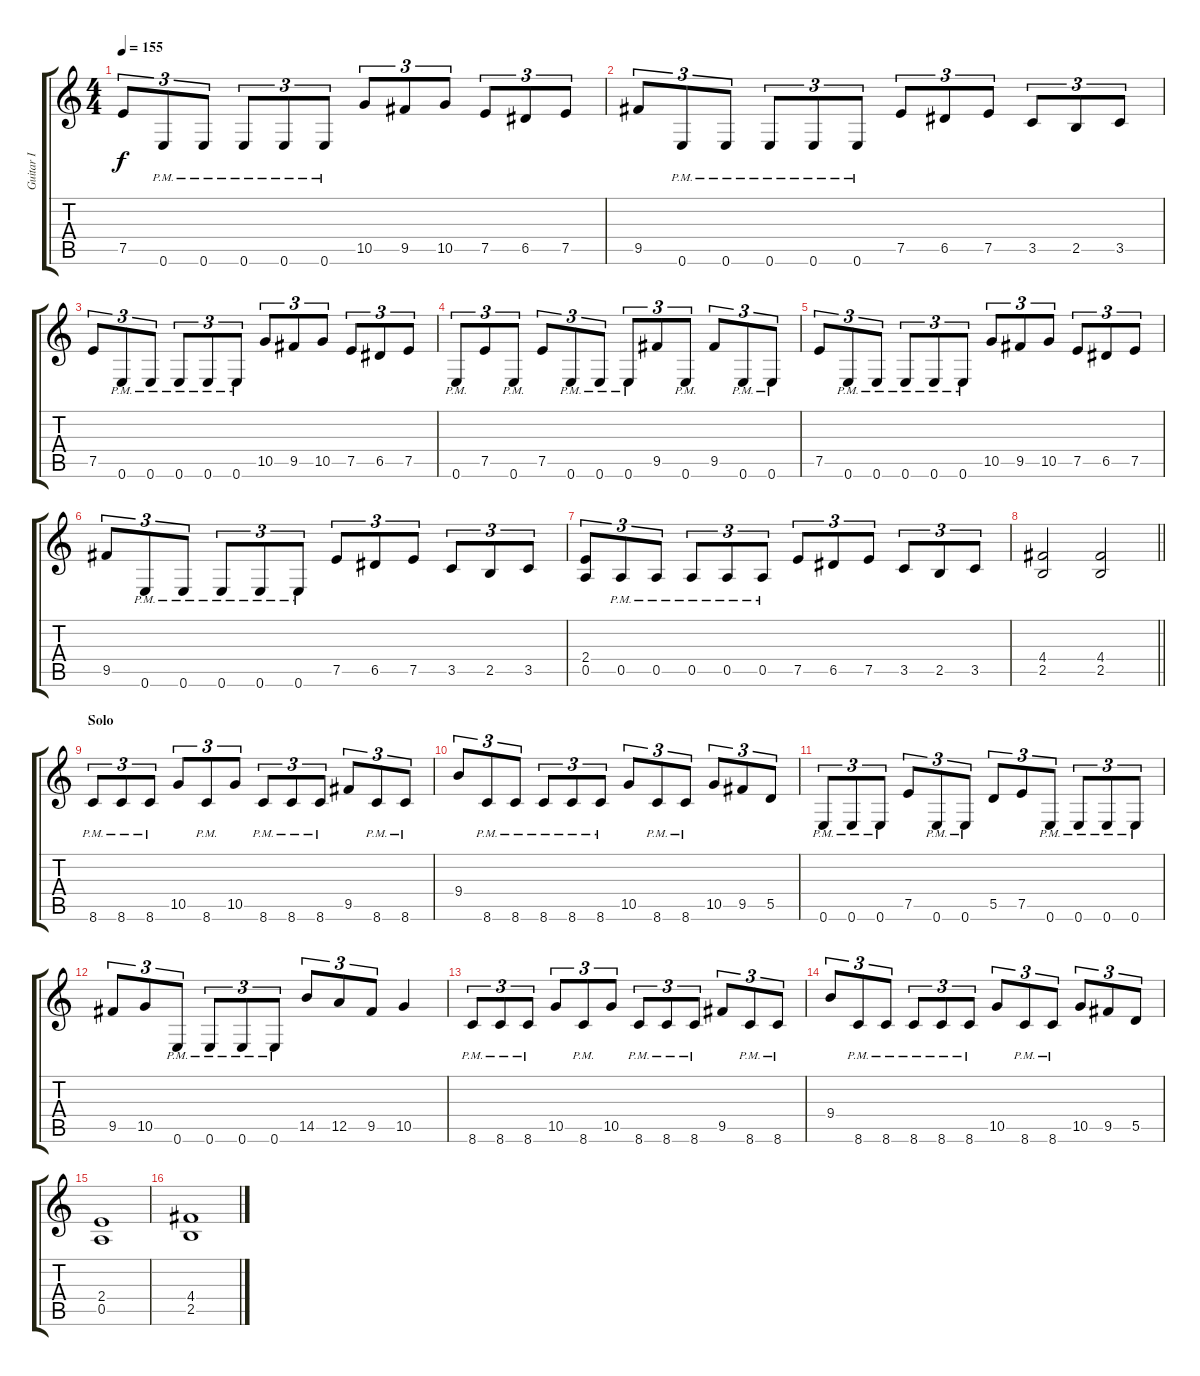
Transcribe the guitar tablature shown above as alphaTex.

\track ("Guitar I" "Guitar I") {instrument distortionguitar}
\staff {score tabs}
\tuning (E4 B3 G3 D3 A2 E2) {hide}
\ts (4 4)
\tempo 155
\clef g2
\ks c
7.5.8{tu (3 2) dy f} 0.6{pm}.8{tu (3 2)} 0.6{pm}.8{tu (3 2)} 0.6{pm}.8{tu (3 2)} 0.6{pm}.8{tu (3 2)} 0.6{pm}.8{tu (3 2)} 10.5.8{tu (3 2)} 9.5.8{tu (3 2)} 10.5.8{tu (3 2)} 7.5.8{tu (3 2)} 6.5.8{tu (3 2)} 7.5.8{tu (3 2)} |
9.5.8{tu (3 2)} 0.6{pm}.8{tu (3 2)} 0.6{pm}.8{tu (3 2)} 0.6{pm}.8{tu (3 2)} 0.6{pm}.8{tu (3 2)} 0.6{pm}.8{tu (3 2)} 7.5.8{tu (3 2)} 6.5.8{tu (3 2)} 7.5.8{tu (3 2)} 3.5.8{tu (3 2)} 2.5.8{tu (3 2)} 3.5.8{tu (3 2)} |
7.5.8{tu (3 2)} 0.6{pm}.8{tu (3 2)} 0.6{pm}.8{tu (3 2)} 0.6{pm}.8{tu (3 2)} 0.6{pm}.8{tu (3 2)} 0.6{pm}.8{tu (3 2)} 10.5.8{tu (3 2)} 9.5.8{tu (3 2)} 10.5.8{tu (3 2)} 7.5.8{tu (3 2)} 6.5.8{tu (3 2)} 7.5.8{tu (3 2)} |
0.6{pm}.8{tu (3 2)} 7.5.8{tu (3 2)} 0.6{pm}.8{tu (3 2)} 7.5.8{tu (3 2)} 0.6{pm}.8{tu (3 2)} 0.6{pm}.8{tu (3 2)} 0.6{pm}.8{tu (3 2)} 9.5.8{tu (3 2)} 0.6{pm}.8{tu (3 2)} 9.5.8{tu (3 2)} 0.6{pm}.8{tu (3 2)} 0.6{pm}.8{tu (3 2)} |
7.5.8{tu (3 2)} 0.6{pm}.8{tu (3 2)} 0.6{pm}.8{tu (3 2)} 0.6{pm}.8{tu (3 2)} 0.6{pm}.8{tu (3 2)} 0.6{pm}.8{tu (3 2)} 10.5.8{tu (3 2)} 9.5.8{tu (3 2)} 10.5.8{tu (3 2)} 7.5.8{tu (3 2)} 6.5.8{tu (3 2)} 7.5.8{tu (3 2)} |
9.5.8{tu (3 2)} 0.6{pm}.8{tu (3 2)} 0.6{pm}.8{tu (3 2)} 0.6{pm}.8{tu (3 2)} 0.6{pm}.8{tu (3 2)} 0.6{pm}.8{tu (3 2)} 7.5.8{tu (3 2)} 6.5.8{tu (3 2)} 7.5.8{tu (3 2)} 3.5.8{tu (3 2)} 2.5.8{tu (3 2)} 3.5.8{tu (3 2)} |
(2.4 0.5).8{tu (3 2)} 0.5{pm}.8{tu (3 2)} 0.5{pm}.8{tu (3 2)} 0.5{pm}.8{tu (3 2)} 0.5{pm}.8{tu (3 2)} 0.5{pm}.8{tu (3 2)} 7.5.8{tu (3 2)} 6.5.8{tu (3 2)} 7.5.8{tu (3 2)} 3.5.8{tu (3 2)} 2.5.8{tu (3 2)} 3.5.8{tu (3 2)} |
\barLineRight lightlight
(4.4 2.5).2 (4.4 2.5).2 |
\section ("" "Solo")
8.6{pm}.8{tu (3 2)} 8.6{pm}.8{tu (3 2)} 8.6{pm}.8{tu (3 2)} 10.5.8{tu (3 2)} 8.6{pm}.8{tu (3 2)} 10.5.8{tu (3 2)} 8.6{pm}.8{tu (3 2)} 8.6{pm}.8{tu (3 2)} 8.6{pm}.8{tu (3 2)} 9.5.8{tu (3 2)} 8.6{pm}.8{tu (3 2)} 8.6{pm}.8{tu (3 2)} |
9.4.8{tu (3 2)} 8.6{pm}.8{tu (3 2)} 8.6{pm}.8{tu (3 2)} 8.6{pm}.8{tu (3 2)} 8.6{pm}.8{tu (3 2)} 8.6{pm}.8{tu (3 2)} 10.5.8{tu (3 2)} 8.6{pm}.8{tu (3 2)} 8.6{pm}.8{tu (3 2)} 10.5.8{tu (3 2)} 9.5.8{tu (3 2)} 5.5.8{tu (3 2)} |
0.6{pm}.8{tu (3 2)} 0.6{pm}.8{tu (3 2)} 0.6{pm}.8{tu (3 2)} 7.5.8{tu (3 2)} 0.6{pm}.8{tu (3 2)} 0.6{pm}.8{tu (3 2)} 5.5.8{tu (3 2)} 7.5.8{tu (3 2)} 0.6{pm}.8{tu (3 2)} 0.6{pm}.8{tu (3 2)} 0.6{pm}.8{tu (3 2)} 0.6{pm}.8{tu (3 2)} |
9.5.8{tu (3 2)} 10.5.8{tu (3 2)} 0.6{pm}.8{tu (3 2)} 0.6{pm}.8{tu (3 2)} 0.6{pm}.8{tu (3 2)} 0.6{pm}.8{tu (3 2)} 14.5.8{tu (3 2)} 12.5.8{tu (3 2)} 9.5.8{tu (3 2)} 10.5.4 |
8.6{pm}.8{tu (3 2)} 8.6{pm}.8{tu (3 2)} 8.6{pm}.8{tu (3 2)} 10.5.8{tu (3 2)} 8.6{pm}.8{tu (3 2)} 10.5.8{tu (3 2)} 8.6{pm}.8{tu (3 2)} 8.6{pm}.8{tu (3 2)} 8.6{pm}.8{tu (3 2)} 9.5.8{tu (3 2)} 8.6{pm}.8{tu (3 2)} 8.6{pm}.8{tu (3 2)} |
9.4.8{tu (3 2)} 8.6{pm}.8{tu (3 2)} 8.6{pm}.8{tu (3 2)} 8.6{pm}.8{tu (3 2)} 8.6{pm}.8{tu (3 2)} 8.6{pm}.8{tu (3 2)} 10.5.8{tu (3 2)} 8.6{pm}.8{tu (3 2)} 8.6{pm}.8{tu (3 2)} 10.5.8{tu (3 2)} 9.5.8{tu (3 2)} 5.5.8{tu (3 2)} |
(2.4 0.5).1 |
(4.4 2.5).1
